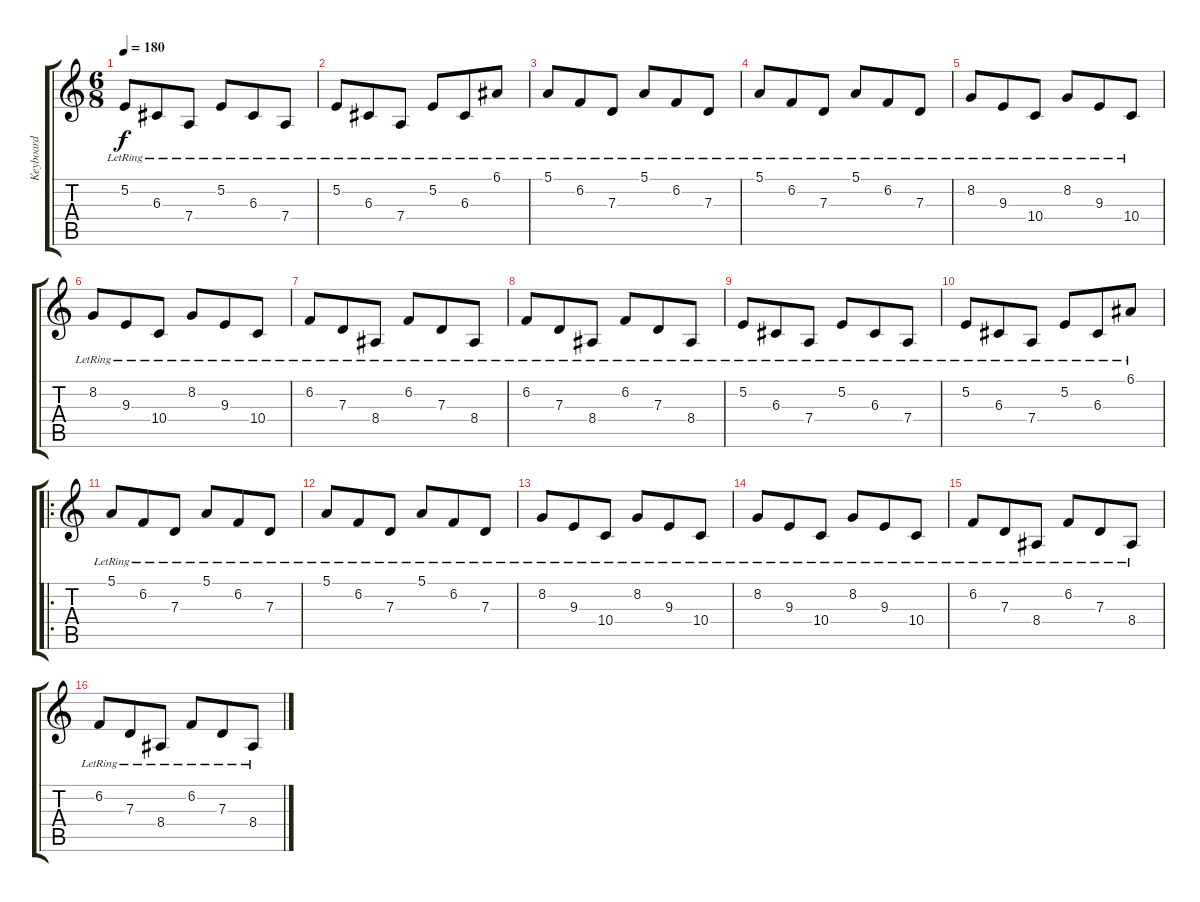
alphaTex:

\track ("Keyboard" "Keyboard") {instrument acousticgrandpiano}
\staff {score tabs}
\tuning (E4 B3 G3 D3 A2 E2) {hide}
\ts (6 8)
\tempo 180
\clef g2
\ks c
5.2{lr}.8{dy f} 6.3{lr}.8 7.4{lr}.8 5.2{lr}.8 6.3{lr}.8 7.4{lr}.8 |
5.2{lr}.8 6.3{lr}.8 7.4{lr}.8 5.2{lr}.8 6.3{lr}.8 6.1{lr}.8 |
5.1{lr}.8 6.2{lr}.8 7.3{lr}.8 5.1{lr}.8 6.2{lr}.8 7.3{lr}.8 |
5.1{lr}.8 6.2{lr}.8 7.3{lr}.8 5.1{lr}.8 6.2{lr}.8 7.3{lr}.8 |
8.2{lr}.8 9.3{lr}.8 10.4{lr}.8 8.2{lr}.8 9.3{lr}.8 10.4{lr}.8 |
8.2{lr}.8 9.3{lr}.8 10.4{lr}.8 8.2{lr}.8 9.3{lr}.8 10.4{lr}.8 |
6.2{lr}.8 7.3{lr}.8 8.4{lr}.8 6.2{lr}.8 7.3{lr}.8 8.4{lr}.8 |
6.2{lr}.8 7.3{lr}.8 8.4{lr}.8 6.2{lr}.8 7.3{lr}.8 8.4{lr}.8 |
5.2{lr}.8 6.3{lr}.8 7.4{lr}.8 5.2{lr}.8 6.3{lr}.8 7.4{lr}.8 |
5.2{lr}.8 6.3{lr}.8 7.4{lr}.8 5.2{lr}.8 6.3{lr}.8 6.1{lr}.8 |
\ro
5.1{lr}.8 6.2{lr}.8 7.3{lr}.8 5.1{lr}.8 6.2{lr}.8 7.3{lr}.8 |
5.1{lr}.8 6.2{lr}.8 7.3{lr}.8 5.1{lr}.8 6.2{lr}.8 7.3{lr}.8 |
8.2{lr}.8 9.3{lr}.8 10.4{lr}.8 8.2{lr}.8 9.3{lr}.8 10.4{lr}.8 |
8.2{lr}.8 9.3{lr}.8 10.4{lr}.8 8.2{lr}.8 9.3{lr}.8 10.4{lr}.8 |
6.2{lr}.8 7.3{lr}.8 8.4{lr}.8 6.2{lr}.8 7.3{lr}.8 8.4{lr}.8 |
6.2{lr}.8 7.3{lr}.8 8.4{lr}.8 6.2{lr}.8 7.3{lr}.8 8.4{lr}.8
